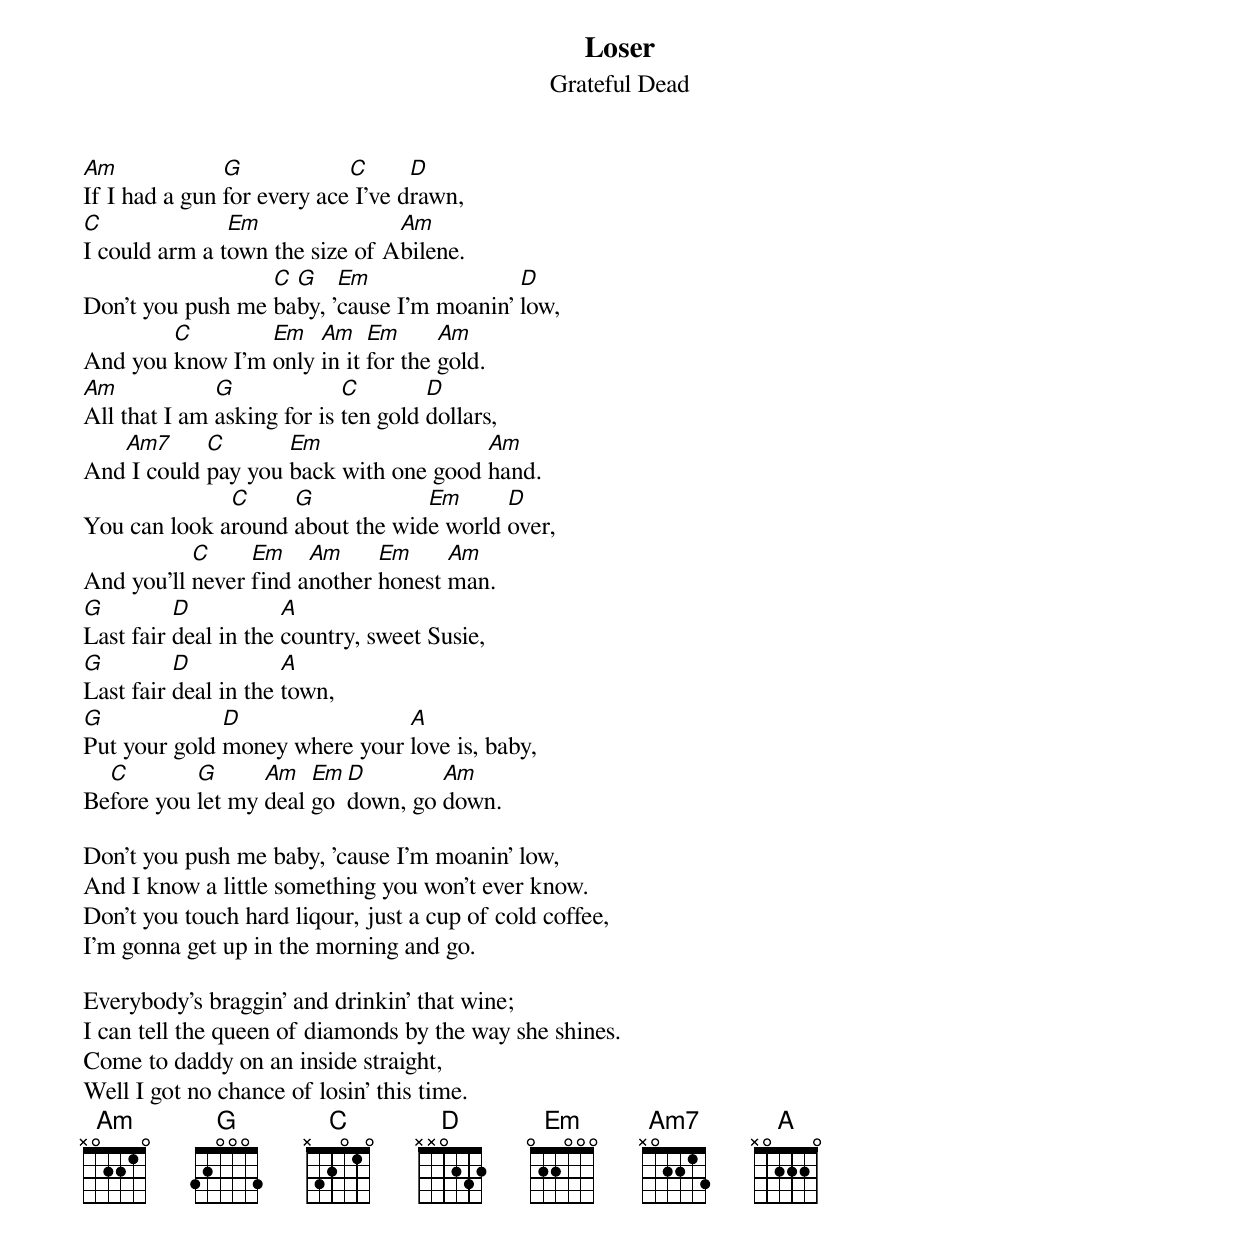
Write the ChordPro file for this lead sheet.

{t:Loser}
{st:Grateful Dead}

[Am]If I had a gun [G]for every ace[C] I've d[D]rawn,
[C]I could arm a t[Em]own the size of A[Am]bilene.
Don't you push me [C]ba[G]by, '[Em]cause I'm moanin' [D]low,
And you [C]know I'm [Em]only [Am]in it [Em]for the [Am]gold.
[Am]All that I am [G]asking for is [C]ten gold [D]dollars,
And[Am7] I could [C]pay you [Em]back with one good [Am]hand.
You can look a[C]round [G]about the wid[Em]e world [D]over,
And you'll [C]never [Em]find a[Am]nother [Em]honest [Am]man.
[G]Last fair [D]deal in the [A]country, sweet Susie,
[G]Last fair [D]deal in the [A]town,
[G]Put your gold [D]money where your [A]love is, baby,
Be[C]fore you [G]let my [Am]deal [Em]go [D]down, go [Am]down.

Don't you push me baby, 'cause I'm moanin' low,
And I know a little something you won't ever know.
Don't you touch hard liqour, just a cup of cold coffee,
I'm gonna get up in the morning and go.

Everybody's braggin' and drinkin' that wine;
I can tell the queen of diamonds by the way she shines.
Come to daddy on an inside straight,
Well I got no chance of losin' this time.
